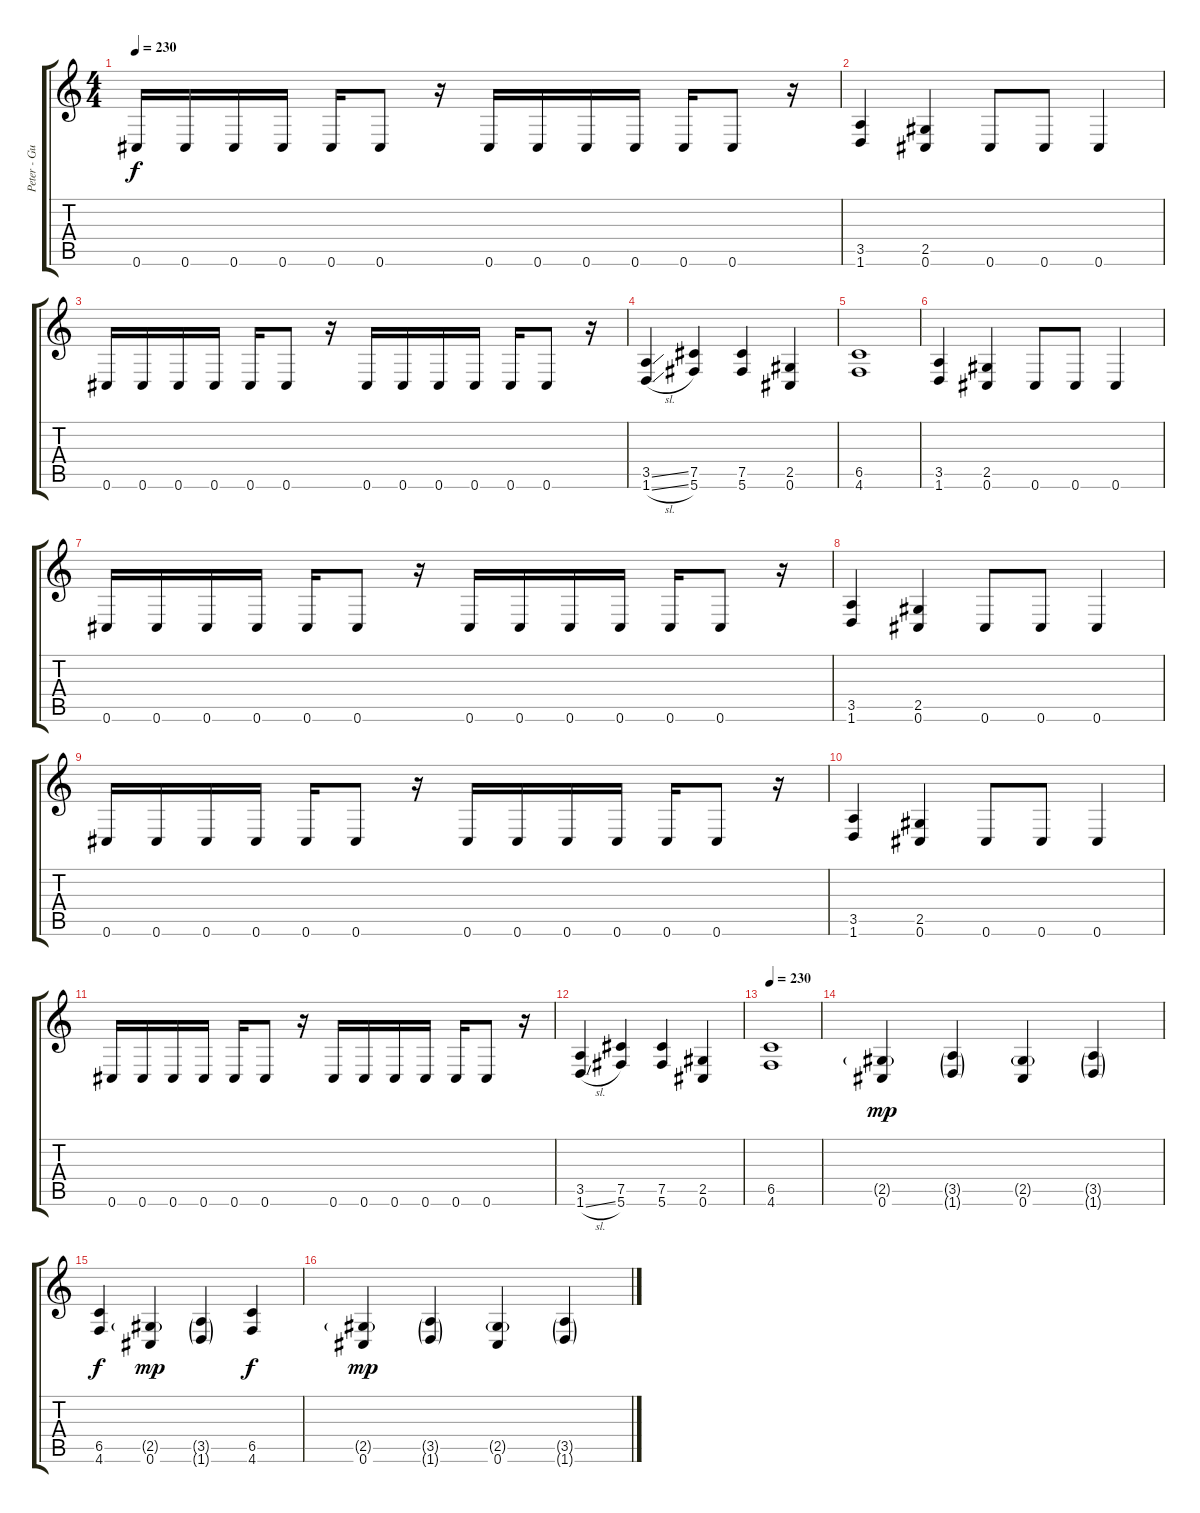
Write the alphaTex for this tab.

\track ("Peter - Guitar, Vocal" "Peter - Gu") {instrument overdrivenguitar}
\staff {score tabs}
\tuning (Db4 Ab3 E3 B2 Gb2 Db2) {hide}
\ts (4 4)
\tempo 230
\clef g2
\ks c
0.6.16{dy f} 0.6.16 0.6.16 0.6.16 0.6.16 0.6.8 r.16 0.6.16 0.6.16 0.6.16 0.6.16 0.6.16 0.6.8 r.16 |
(3.5 1.6).4 (2.5 0.6).4 0.6.8 0.6.8 0.6.4 |
0.6.16 0.6.16 0.6.16 0.6.16 0.6.16 0.6.8 r.16 0.6.16 0.6.16 0.6.16 0.6.16 0.6.16 0.6.8 r.16 |
(3.5{ss} 1.6{sl}).4 (7.5 5.6).4 (7.5 5.6).4 (2.5 0.6).4 |
(6.5 4.6).1 |
(3.5 1.6).4 (2.5 0.6).4 0.6.8 0.6.8 0.6.4 |
0.6.16 0.6.16 0.6.16 0.6.16 0.6.16 0.6.8 r.16 0.6.16 0.6.16 0.6.16 0.6.16 0.6.16 0.6.8 r.16 |
(3.5 1.6).4 (2.5 0.6).4 0.6.8 0.6.8 0.6.4 |
0.6.16 0.6.16 0.6.16 0.6.16 0.6.16 0.6.8 r.16 0.6.16 0.6.16 0.6.16 0.6.16 0.6.16 0.6.8 r.16 |
(3.5 1.6).4 (2.5 0.6).4 0.6.8 0.6.8 0.6.4 |
0.6.16 0.6.16 0.6.16 0.6.16 0.6.16 0.6.8 r.16 0.6.16 0.6.16 0.6.16 0.6.16 0.6.16 0.6.8 r.16 |
(3.5 1.6{sl}).4 (7.5 5.6).4 (7.5 5.6).4 (2.5 0.6).4 |
\tempo 230
(6.5 4.6).1 |
(2.5{g} 0.6).4{dy mp} (3.5{g} 1.6{g}).4 (2.5{g} 0.6).4 (3.5{g} 1.6{g}).4 |
(6.5 4.6).4{dy f} (2.5{g} 0.6).4{dy mp} (3.5{g} 1.6{g}).4 (6.5 4.6).4{dy f} |
(2.5{g} 0.6).4{dy mp} (3.5{g} 1.6{g}).4 (2.5{g} 0.6).4 (3.5{g} 1.6{g}).4
